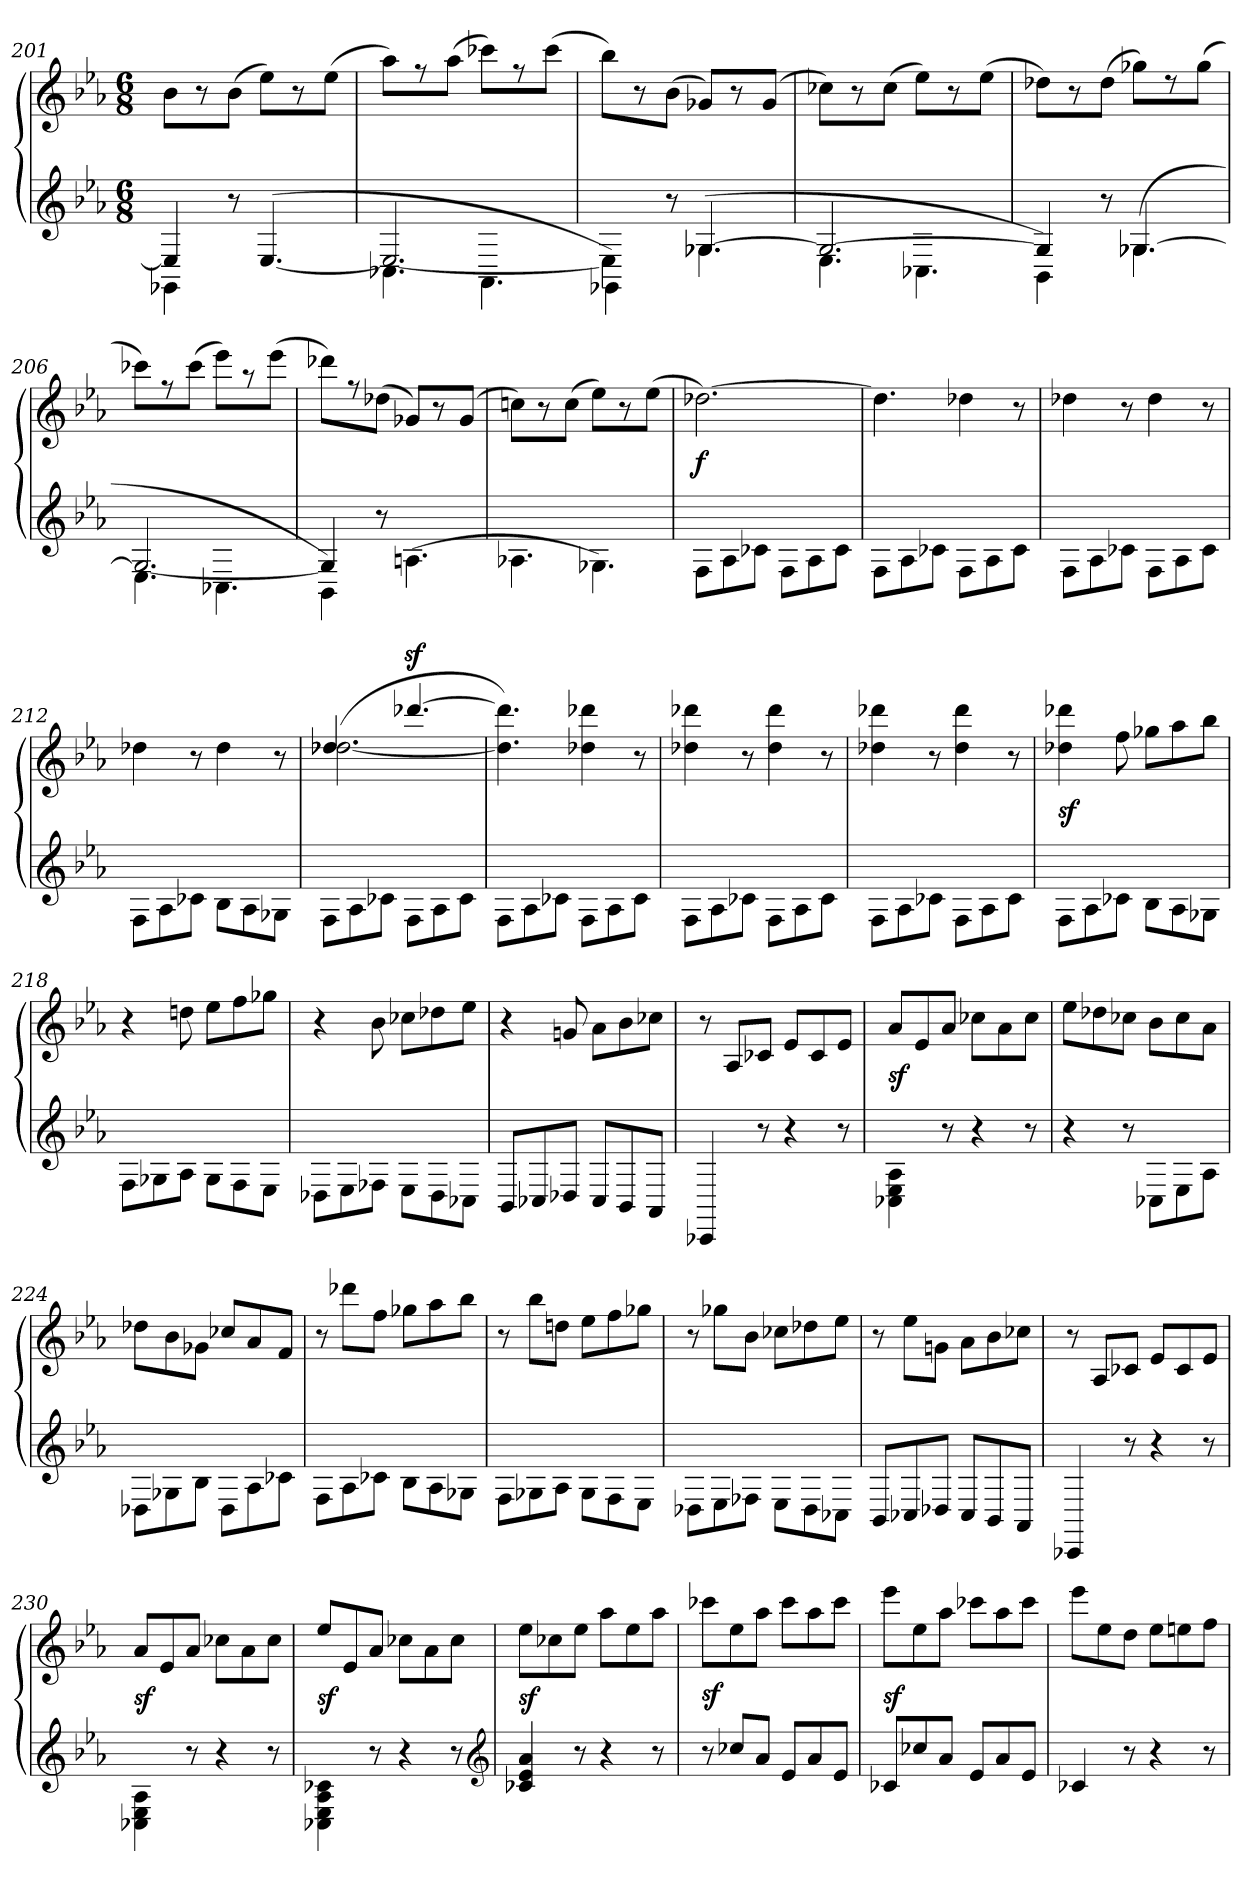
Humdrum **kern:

**kern	**kern	**dynam
*part1	*part1	*part1
*staff2	*staff1	*staff1/2
*clefG2	*clefG2	*
*k[b-e-a-]	*k[b-e-a-]	*
*M6/8	*M6/8	*
=201	=201	=201
*^	*	*
4E-/]	4GG-X\	8b-\L	.
.	.	8r	.
2ryy	8r	(8b-\J	.
.	(<[4.E-/	8ee-\L)	.
.	.	8r	.
.	.	(>8ee-\J	.
!!LO:LB:g=z
=202	=202	=202	=202
4.C-X\	2.E-/_	8aa-\L)	.
.	.	8rff	.
.	.	(>8aa-\J	.
4.AA-\	.	8ccc-X\L)	.
.	.	8rff	.
.	.	(>8ccc-\J	.
=203	=203	=203	=203
*	*^	*	*
4E-\]	4GG-X\)	4.ryy	8bb-\L)	.
.	.	.	8r	.
2ryy	8r	.	(>8b-\J	.
.	4.G-X/	(<[4.G-X\	8g-X/L)	.
.	.	.	8r	.
.	.	.	(>8g-/J	.
*	*v	*v	*	*
=204	=204	=204	=204
2.G-/_	4.E-\	8cc-X\L)	.
.	.	8r	.
.	.	(>8cc-\J	.
.	4.C-X\	8ee-\L)	.
.	.	8r	.
.	.	(>8ee-\J	.
=205	=205	=205	=205
*	*^	*	*
4BB-\)	4G-/]	4.ryy	8dd-X\L)	.
.	.	.	8r	.
2ryy	8r	.	(>8dd-\J	.
.	4.G-X/	(<[4.G-X\	8gg-X\L)	.
.	.	.	8rdd	.
.	.	.	(>8gg-\J	.
*	*v	*v	*	*
=206	=206	=206	=206
4.E-\	2.G-/_	8ccc-X\L)	.
.	.	8rff	.
.	.	(>8ccc-\J	.
4.C-X\	.	8eee-\L)	.
.	.	8raa	.
.	.	(>8eee-\J	.
=207	=207	=207	=207
4BB-\)	4G-/]	8ddd-X\L)	.
.	.	8r	.
2ryy	8r	(>8dd-X\J	.
.	(>4.An\	8g-X/L)	cresc.
.	.	8r	.
.	.	(>8g-/J	.
*v	*v	*	*
=208	=208	=208
4.A-X\	8ccn\L)	.
.	8r	.
.	(>8cc\J	.
4.G-X\)	8ee-\L)	.
.	8r	.
.	(>8ee-\J	.
!!LO:LB:g=z
=209	=209	=209
8F\L	[2.dd-X\)	f
8A-\	.	.
8c-X\J	.	.
8F\L	.	.
8A-\	.	.
8c-\J	.	.
=210	=210	=210
8F\L	4.dd-\]	.
8A-\	.	.
8c-X\J	.	.
8F\L	4dd-X\	.
8A-\	.	.
8c-\J	8r	.
=211	=211	=211
8F\L	4dd-X\	.
8A-\	.	.
8c-X\J	8r	.
8F\L	4dd-\	.
8A-\	.	.
8c-\J	8r	.
=212	=212	=212
8F\L	4dd-X\	.
8A-\	.	.
8c-X\J	8r	.
8B-\L	4dd-\	.
8A-\	.	.
8G-X\J	8r	.
=213	=213	=213
*	*^	*
8F\L	(>4.dd-X/	[2.dd-\	.
8A-\	.	.	.
8c-X\J	.	.	.
8F\L	[4.ddd-Xz</	.	.
8A-\	.	.	.
8c-\J	.	.	.
*	*v	*v	*
=214	=214	=214
8F\L	4.ddd-]\ 4.dd-]\)	.
8A-\	.	.
8c-X\J	.	.
8F\L	4ddd-X\ 4dd-X\	.
8A-\	.	.
8c-\J	8r	.
=215	=215	=215
8F\L	4ddd-X\ 4dd-X\	.
8A-\	.	.
8c-X\J	8r	.
8F\L	4ddd-\ 4dd-\	.
8A-\	.	.
8c-\J	8r	.
!!LO:LB:g=z
=216	=216	=216
8F\L	4ddd-X\ 4dd-X\	.
8A-\	.	.
8c-X\J	8r	.
8F\L	4ddd-\ 4dd-\	.
8A-\	.	.
8c-\J	8r	.
=217	=217	=217
8F\L	4ddd-X\ 4dd-X\	sf
8A-\	.	.
8c-X\J	8ff\	.
8B-\L	8gg-X\L	.
8A-\	8aa-\	.
8G-X\J	8bb-\J	.
=218	=218	=218
8F\L	4r	.
8G-X\	.	.
8A-\J	8ddn\	.
8G-\L	8ee-\L	.
8F\	8ff\	.
8E-\J	8gg-X\J	.
=219	=219	=219
8D-X\L	4r	.
8E-\	.	.
8F-X\J	8b-\	.
8E-\L	8cc-X\L	.
8D-\	8dd-X\	.
8C-X\J	8ee-\J	.
=220	=220	=220
8BB-/L	4r	.
8C-X/	.	.
8D-X/J	8gn/	.
8C-/L	8a-\L	.
8BB-/	8b-\	.
8AA-/J	8cc-X\J	.
=221	=221	=221
4CC-X/	8r	.
.	8A-/L	.
8r	8c-X/J	.
4r	8e-/L	.
.	8c-/	.
8r	8e-/J	.
=222	=222	=222
4A-\ 4E-\ 4C-X\	8a-/L	sf
.	8e-/	.
8r	8a-/J	.
4r	8cc-X\L	.
.	8a-\	.
8r	8cc-\J	.
!!LO:LB:g=z
=223	=223	=223
4r	8ee-\L	.
.	8dd-X\	.
8r	8cc-X\J	.
8C-X\L	8b-\L	.
8E-\	8cc-\	.
8A-\J	8a-\J	.
=224	=224	=224
8D-X\L	8dd-X\L	.
8G-X\	8b-\	.
8B-\J	8g-X\J	.
8D-\L	8cc-X/L	.
8A-\	8a-/	.
8c-X\J	8f/J	.
=225	=225	=225
8F\L	8r	.
8A-\	8ddd-X\L	.
8c-X\J	8ff\J	.
8B-\L	8gg-X\L	.
8A-\	8aa-\	.
8G-X\J	8bb-\J	.
=226	=226	=226
8F\L	8r	.
8G-X\	8bb-\L	.
8A-\J	8ddn\J	.
8G-\L	8ee-\L	.
8F\	8ff\	.
8E-\J	8gg-X\J	.
=227	=227	=227
8D-X\L	8r	.
8E-\	8gg-X\L	.
8F-X\J	8b-\J	.
8E-\L	8cc-X\L	.
8D-\	8dd-X\	.
8C-X\J	8ee-\J	.
=228	=228	=228
8BB-/L	8r	.
8C-X/	8ee-\L	.
8D-X/J	8gn\J	.
8C-/L	8a-\L	.
8BB-/	8b-\	.
8AA-/J	8cc-X\J	.
=229	=229	=229
4CC-X/	8r	.
.	8A-/L	.
8r	8c-X/J	.
4r	8e-/L	.
.	8c-/	.
8r	8e-/J	.
!!LO:LB:g=z
=230	=230	=230
4A-\ 4E-\ 4C-X\	8a-/L	sf
.	8e-/	.
8r	8a-/J	.
4r	8cc-X\L	.
.	8a-\	.
8r	8cc-\J	.
=231	=231	=231
4c-X\ 4A-\ 4E-\ 4C-X\	8ee-/L	sf
.	8e-/	.
8r	8a-/J	.
4r	8cc-X\L	.
.	8a-\	.
8r	8cc-\J	.
*clefG2	*	*
=232	=232	=232
4a-/ 4e-/ 4c-X/	8ee-\L	sf
.	8cc-X\	.
8r	8ee-\J	.
4r	8aa-\L	.
.	8ee-\	.
8r	8aa-\J	.
=233	=233	=233
8r	8ccc-X\L	sf
8cc-X/L	8ee-\	.
8a-/J	8aa-\J	.
8e-/L	8ccc-\L	.
8a-/	8aa-\	.
8e-/J	8ccc-\J	.
=234	=234	=234
8c-X/L	8eee-\L	sf
8cc-X/	8ee-\	.
8a-/J	8aa-\J	.
8e-/L	8ccc-X\L	.
8a-/	8aa-\	.
8e-/J	8ccc-\J	.
=235	=235	=235
4c-X/	8eee-\L	.
.	8ee-\	.
8r	8dd\J	.
4r	8ee-\L	.
.	8een\	.
8r	8ff\J	.
=	=	=
*-	*-	*-
